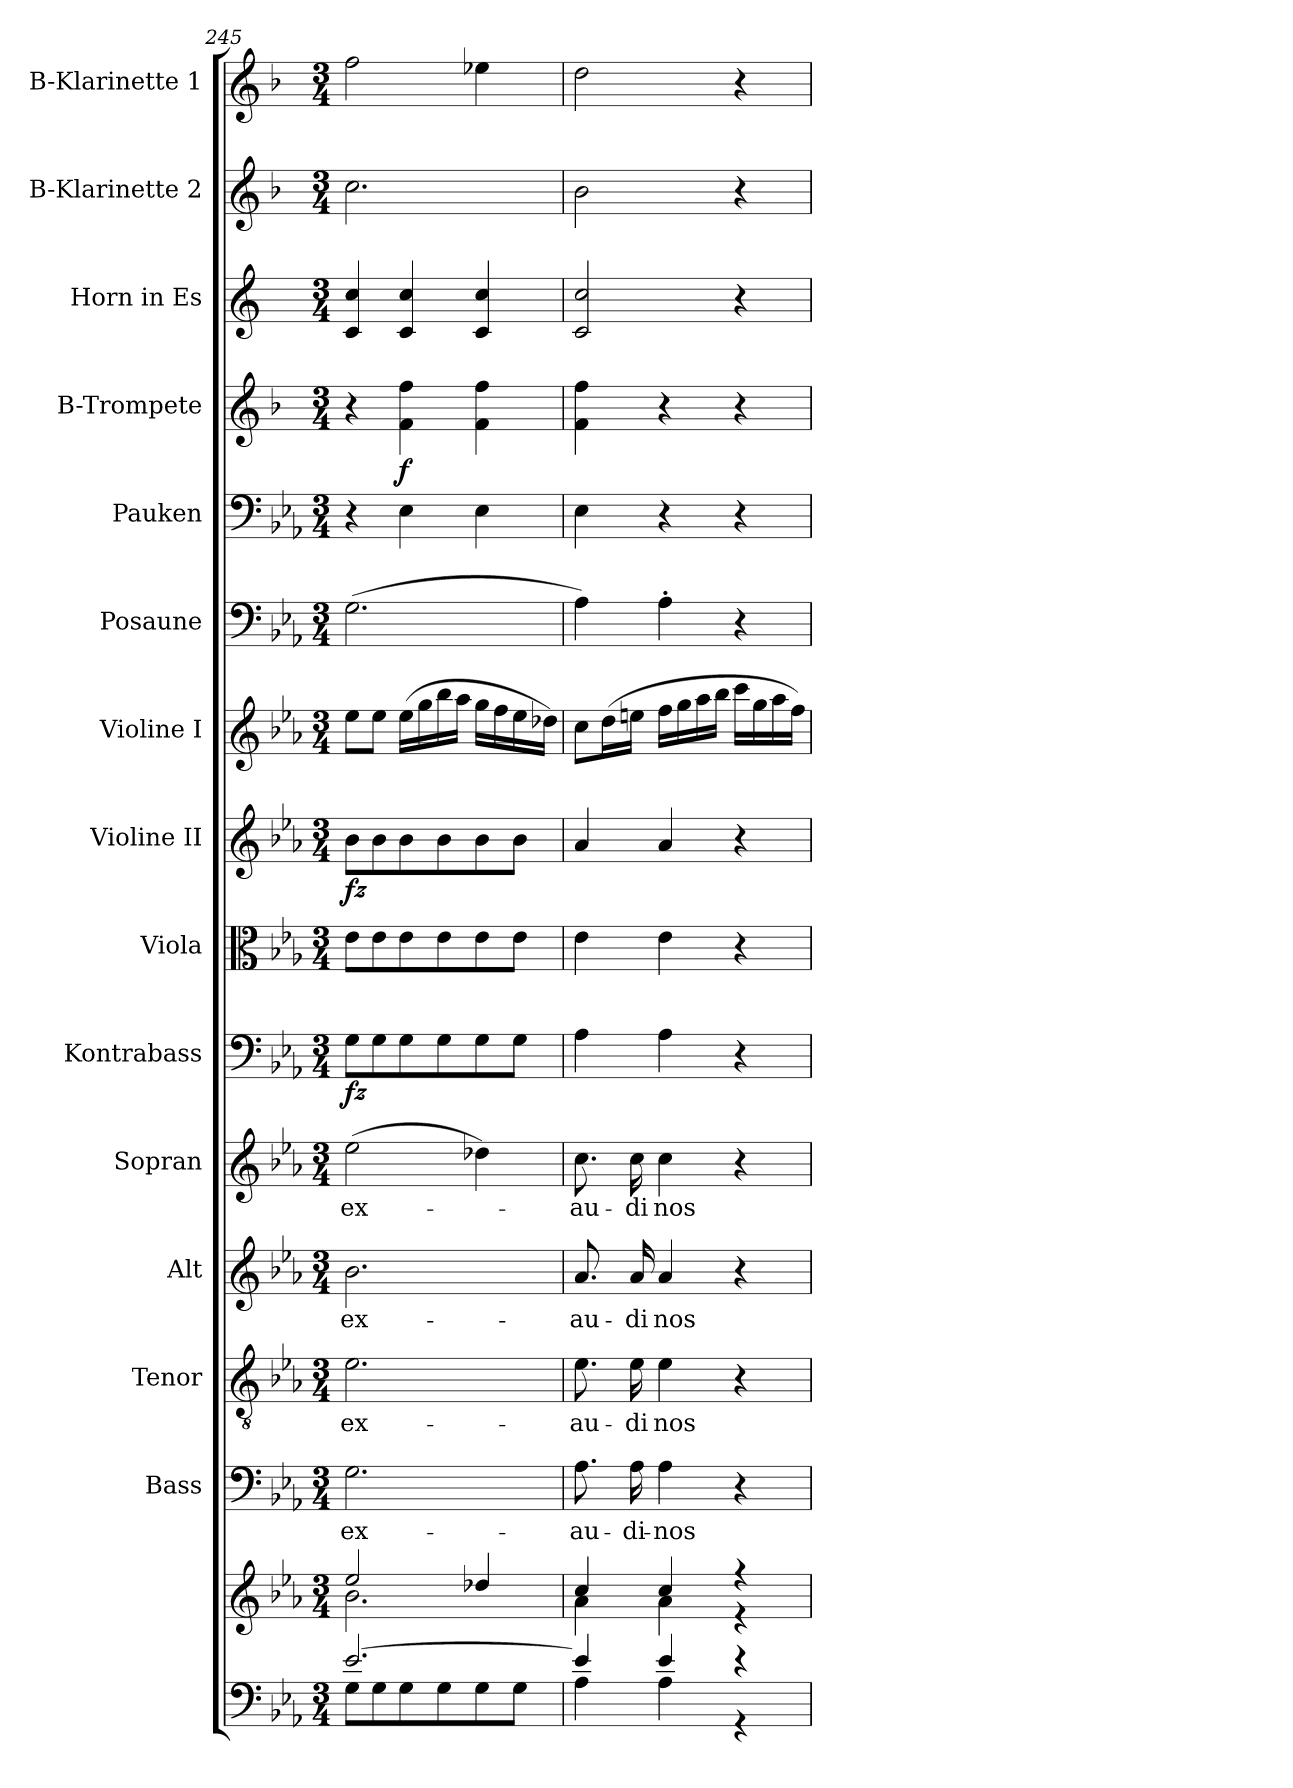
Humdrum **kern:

**kern	**kern	**kern	**text	**kern	**text	**kern	**text	**kern	**text	**kern	**dynam	**kern	**kern	**dynam	**kern	**kern	**kern	**kern	**dynam	**kern	**kern	**kern
*part15	*part15	*part14	*part14	*part13	*part13	*part12	*part12	*part11	*part11	*part10	*part10	*part9	*part8	*part8	*part7	*part6	*part5	*part4	*part4	*part3	*part2	*part1
*staff16	*staff15	*staff14	*staff14	*staff13	*staff13	*staff12	*staff12	*staff11	*staff11	*staff10	*staff10	*staff9	*staff8	*staff8	*staff7	*staff6	*staff5	*staff4	*staff4	*staff3	*staff2	*staff1
*	*	*I"Bass	*	*I"Tenor	*	*I"Alt	*	*I"Sopran	*	*I"Kontrabass	*	*I"Viola	*I"Violine II	*	*I"Violine I	*I"Posaune	*I"Pauken	*I"B-Trompete	*	*I"Horn in Es	*I"B-Klarinette 2	*I"B-Klarinette 1
*	*	*I'B.	*	*I'T.	*	*I'A.	*	*I'S.	*	*I'Kb.	*	*I'Vla.	*I'Vl. II	*	*I'Vl. I	*I'Pos.	*I'Pk.	*I'B Trp.	*	*	*I'B Kl. 2	*I'B Kl. 1
!!LO:PB:g=z
*clefF4	*clefG2	*clefF4	*	*clefGv2	*	*clefG2	*	*clefG2	*	*clefF4	*	*clefC3	*clefG2	*	*clefG2	*clefF4	*clefF4	*clefG2	*	*clefG2	*clefG2	*clefG2
*	*	*	*	*	*	*	*	*	*	*ITrd7c12	*	*	*	*	*	*	*	*ITrd1c2	*	*ITrd5c9	*ITrd1c2	*ITrd1c2
*k[b-e-a-]	*k[b-e-a-]	*k[b-e-a-]	*	*k[b-e-a-]	*	*k[b-e-a-]	*	*k[b-e-a-]	*	*k[b-e-a-]	*	*k[b-e-a-]	*k[b-e-a-]	*	*k[b-e-a-]	*k[b-e-a-]	*k[b-e-a-]	*k[b-e-a-]	*	*k[b-e-a-]	*k[b-e-a-]	*k[b-e-a-]
*E-:	*E-:	*E-:	*	*E-:	*	*E-:	*	*E-:	*	*E-:	*	*E-:	*E-:	*	*E-:	*E-:	*E-:	*E-:	*	*E-:	*E-:	*E-:
*M3/4	*M3/4	*M3/4	*	*M3/4	*	*M3/4	*	*M3/4	*	*M3/4	*	*M3/4	*M3/4	*	*M3/4	*M3/4	*M3/4	*M3/4	*	*M3/4	*M3/4	*M3/4
=245	=245	=245	=245	=245	=245	=245	=245	=245	=245	=245	=245	=245	=245	=245	=245	=245	=245	=245	=245	=245	=245	=245
*^	*^	*	*	*	*	*	*	*	*	*	*	*	*	*	*	*	*	*	*	*	*	*
!	!	!	!	!	!LO:LY:b	!	!LO:LY:b	!	!LO:LY:b	!	!LO:LY:b	!	!LO:DY:b	!	!	!LO:DY:b	!	!	!	!	!	!	!	!
[>2.e-/	8G\L	2ee-/	2.b-\	2.G\	ex-	2.e-\	ex-	2.b-\	ex-	(>2ee-\	ex-	8GG\L	fz	8e-\L	8b-\L	fz	8ee-\L	(>2.G\	4r	4r	.	4E-/ 4e-/	2.b-\	2ee-\
.	8G\	.	.	.	.	.	.	.	.	.	.	8GG\	.	8e-\	8b-\	.	8ee-\J	.	.	.	.	.	.	.
!	!	!	!	!	!	!	!	!	!	!	!	!	!	!	!	!	!	!	!	!	!LO:DY:b	!	!	!
.	8G\	.	.	.	.	.	.	.	.	.	.	8GG\	.	8e-\	8b-\	.	(>16ee-\LL	.	4E-\	4e-\ 4ee-\	f	4E-/ 4e-/	.	.
.	.	.	.	.	.	.	.	.	.	.	.	.	.	.	.	.	16gg\	.	.	.	.	.	.	.
.	8G\	.	.	.	.	.	.	.	.	.	.	8GG\	.	8e-\	8b-\	.	16bb-\	.	.	.	.	.	.	.
.	.	.	.	.	.	.	.	.	.	.	.	.	.	.	.	.	16aa-\JJ	.	.	.	.	.	.	.
.	8G\	4dd-X/	.	.	.	.	.	.	.	4dd-X\)	.	8GG\	.	8e-\	8b-\	.	16gg\LL	.	4E-\	4e-\ 4ee-\	.	4E-/ 4e-/	.	4dd-X\
.	.	.	.	.	.	.	.	.	.	.	.	.	.	.	.	.	16ff\	.	.	.	.	.	.	.
.	8G\J	.	.	.	.	.	.	.	.	.	.	8GG\J	.	8e-\J	8b-\J	.	16ee-\	.	.	.	.	.	.	.
.	.	.	.	.	.	.	.	.	.	.	.	.	.	.	.	.	16dd-X\JJ)	.	.	.	.	.	.	.
=246	=246	=246	=246	=246	=246	=246	=246	=246	=246	=246	=246	=246	=246	=246	=246	=246	=246	=246	=246	=246	=246	=246	=246	=246
!	!	!	!	!	!LO:LY:b	!	!LO:LY:b	!	!LO:LY:b	!	!LO:LY:b	!	!	!	!	!	!	!	!	!	!	!	!	!
4e-/]	4A-\	4cc/	4a-\	8.A-\	-au-	8.e-\	-au-	8.a-/	-au-	8.cc\	-au-	4AA-\	.	4e-\	4a-/	.	8cc\L	4A-\)	4E-\	4e-\ 4ee-\	.	2E-/ 2e-/	2a-\	2cc\
.	.	.	.	.	.	.	.	.	.	.	.	.	.	.	.	.	(>16dd\L	.	.	.	.	.	.	.
!	!	!	!	!	!LO:LY:b	!	!LO:LY:b	!	!LO:LY:b	!	!LO:LY:b	!	!	!	!	!	!	!	!	!	!	!	!	!
.	.	.	.	16A-\	-di-	16e-\	-di	16a-/	-di	16cc\	-di	.	.	.	.	.	16een\JJ	.	.	.	.	.	.	.
!	!	!	!	!	!LO:LY:b	!	!LO:LY:b	!	!LO:LY:b	!	!LO:LY:b	!	!	!	!	!	!	!	!	!	!	!	!	!
4e-/	4A-\	4cc/	4a-\	4A-\	-nos	4e-\	nos	4a-/	nos	4cc\	nos	4AA-\	.	4e-\	4a-/	.	16ff\LL	4A-'>\	4r	4r	.	.	.	.
.	.	.	.	.	.	.	.	.	.	.	.	.	.	.	.	.	16gg\	.	.	.	.	.	.	.
.	.	.	.	.	.	.	.	.	.	.	.	.	.	.	.	.	16aa-\	.	.	.	.	.	.	.
.	.	.	.	.	.	.	.	.	.	.	.	.	.	.	.	.	16bb-\JJ	.	.	.	.	.	.	.
4r	4r	4r	4r	4r	.	4r	.	4r	.	4r	.	4r	.	4r	4r	.	16ccc\LL	4r	4r	4r	.	4r	4r	4r
.	.	.	.	.	.	.	.	.	.	.	.	.	.	.	.	.	16gg\	.	.	.	.	.	.	.
.	.	.	.	.	.	.	.	.	.	.	.	.	.	.	.	.	16aa-\	.	.	.	.	.	.	.
.	.	.	.	.	.	.	.	.	.	.	.	.	.	.	.	.	16ff\JJ)	.	.	.	.	.	.	.
*v	*v	*	*	*	*	*	*	*	*	*	*	*	*	*	*	*	*	*	*	*	*	*	*	*
*	*v	*v	*	*	*	*	*	*	*	*	*	*	*	*	*	*	*	*	*	*	*	*	*
=	=	=	=	=	=	=	=	=	=	=	=	=	=	=	=	=	=	=	=	=	=	=
*-	*-	*-	*-	*-	*-	*-	*-	*-	*-	*-	*-	*-	*-	*-	*-	*-	*-	*-	*-	*-	*-	*-
